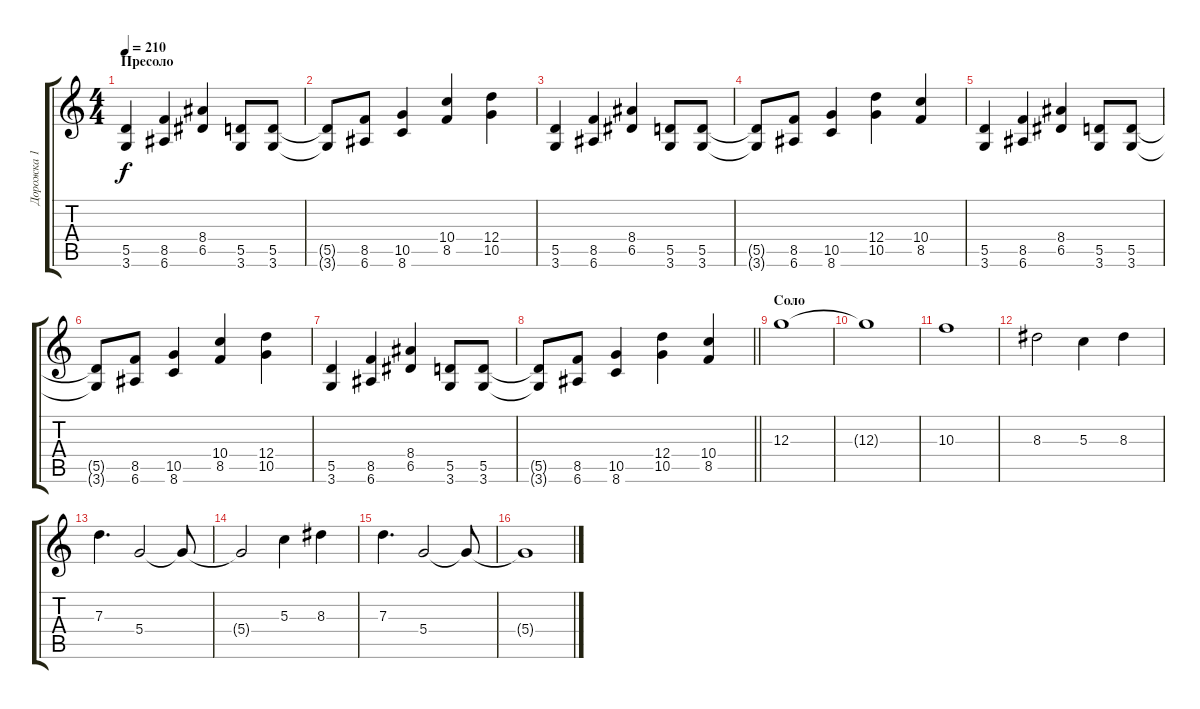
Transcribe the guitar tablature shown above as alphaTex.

\track ("Дорожка 1" "Дорожка 1") {instrument distortionguitar}
\staff {score tabs}
\tuning (E4 B3 G3 D3 A2 E2) {hide}
\ts (4 4)
\section ("" "Пресоло")
\tempo 210
\clef g2
\ks c
(5.5 3.6).4{dy f} (8.5 6.6).4 (8.4 6.5).4 (5.5 3.6).8 (5.5 3.6).8 |
(5.5{t} 3.6{t}).8 (8.5 6.6).8 (10.5 8.6).4 (10.4 8.5).4 (12.4 10.5).4 |
(5.5 3.6).4 (8.5 6.6).4 (8.4 6.5).4 (5.5 3.6).8 (5.5 3.6).8 |
(5.5{t} 3.6{t}).8 (8.5 6.6).8 (10.5 8.6).4 (12.4 10.5).4 (10.4 8.5).4 |
(5.5 3.6).4 (8.5 6.6).4 (8.4 6.5).4 (5.5 3.6).8 (5.5 3.6).8 |
(5.5{t} 3.6{t}).8 (8.5 6.6).8 (10.5 8.6).4 (10.4 8.5).4 (12.4 10.5).4 |
(5.5 3.6).4 (8.5 6.6).4 (8.4 6.5).4 (5.5 3.6).8 (5.5 3.6).8 |
\barLineRight lightlight
(5.5{t} 3.6{t}).8 (8.5 6.6).8 (10.5 8.6).4 (12.4 10.5).4 (10.4 8.5).4 |
\section ("" "Соло")
12.3.1 |
12.3{t}.1 |
10.3.1 |
8.3.2 5.3.4 8.3.4 |
7.3.4{d} 5.4.2 5.4{t}.8 |
5.4{t}.2 5.3.4 8.3.4 |
7.3.4{d} 5.4.2 5.4{t}.8 |
5.4{t}.1
